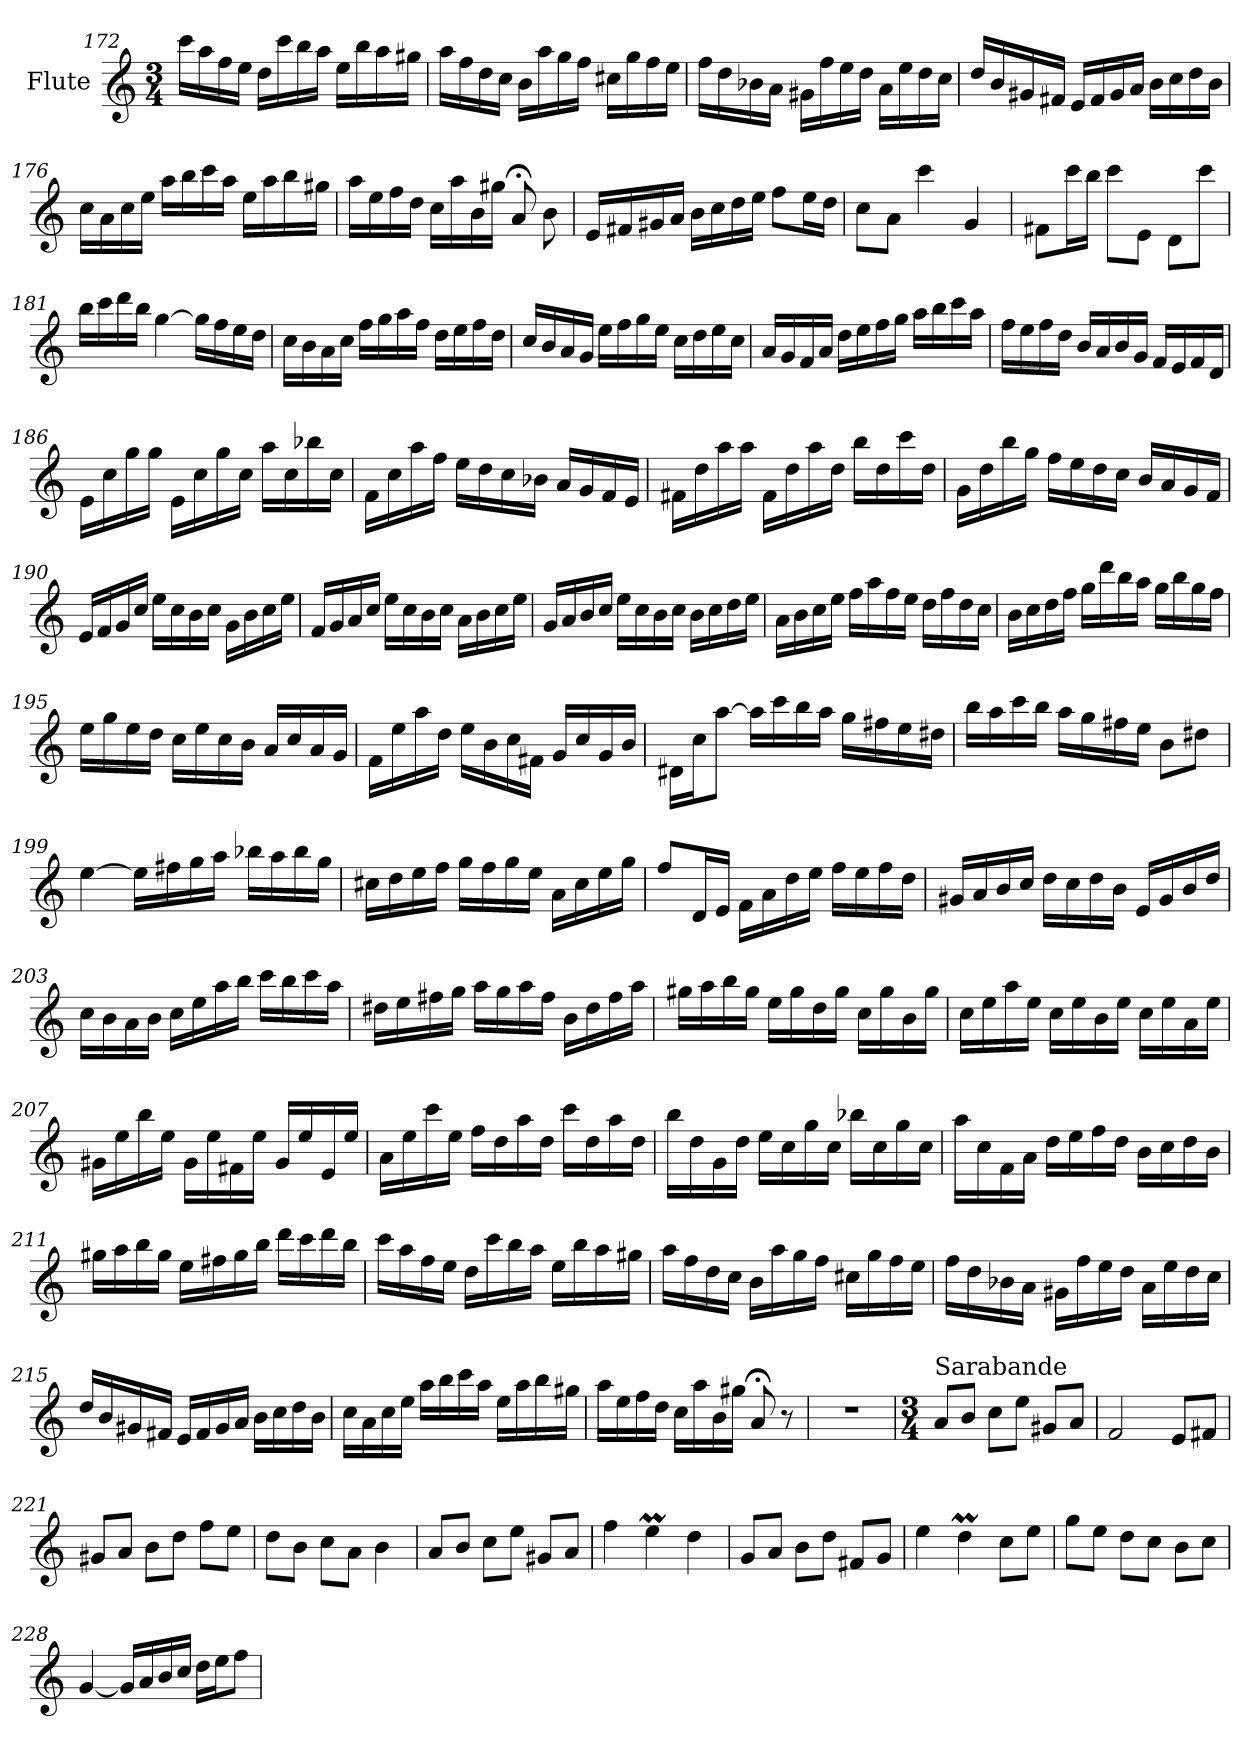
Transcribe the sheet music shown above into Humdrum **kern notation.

**kern
*part1
*staff1
*I"Flute
*I'Fl
!!LO:LB:g=z
*clefG2
*k[]
*M3/4
=172
16ccc\LL
16aa\
16ff\
16ee\JJ
16dd\LL
16ccc\
16bb\
16aa\JJ
16ee\LL
16bb\
16aa\
16gg#X\JJ
=173
16aa\LL
16ff\
16dd\
16cc\JJ
16b\LL
16aa\
16gg\
16ff\JJ
16cc#X\LL
16gg\
16ff\
16ee\JJ
=174
16ff\LL
16dd\
16b-X\
16a\JJ
16g#X\LL
16ff\
16ee\
16dd\JJ
16a\LL
16ee\
16dd\
16cc\JJ
!!LO:LB:g=z
=175
16dd/LL
16b/
16g#X/
16f#X/JJ
16e/LL
16f#/
16g#/
16a/JJ
16b\LL
16cc\
16dd\
16b\JJ
=176
16cc\LL
16a\
16cc\
16ee\JJ
16aa\LL
16bb\
16ccc\
16aa\JJ
16ee\LL
16aa\
16bb\
16gg#X\JJ
=177
16aa\LL
16ee\
16ff\
16dd\JJ
16cc\LL
16aa\
16b\
16gg#X\JJ
8a;</
8b\
!!LO:LB:g=z
=178
16e/LL
16f#X/
16g#X/
16a/JJ
16b\LL
16cc\
16dd\
16ee\JJ
8ff\L
16ee\L
16dd\JJ
=179
8cc\L
8a\J
4ccc\
4g/
=180
8f#X\L
16ccc\L
16bb\JJ
8ccc\L
8e\J
8d\L
8ccc\J
=181
16bb\LL
16ccc\
16ddd\
16bb\JJ
[4gg\
16gg\LL]
16ff\
16ee\
16dd\JJ
!!LO:LB:g=z
=182
16cc\LL
16b\
16a\
16cc\JJ
16ff\LL
16gg\
16aa\
16ff\JJ
16dd\LL
16ee\
16ff\
16dd\JJ
=183
16cc/LL
16b/
16a/
16g/JJ
16ee\LL
16ff\
16gg\
16ee\JJ
16cc\LL
16dd\
16ee\
16cc\JJ
=184
16a/LL
16g/
16f/
16a/JJ
16dd\LL
16ee\
16ff\
16gg\JJ
16aa\LL
16bb\
16ccc\
16aa\JJ
!!LO:LB:g=z
=185
16ff\LL
16ee\
16ff\
16dd\JJ
16b/LL
16a/
16b/
16g/JJ
16f/LL
16e/
16f/
16d/JJ
=186
16e\LL
16cc\
16gg\
16gg\JJ
16e\LL
16cc\
16gg\
16cc\JJ
16aa\LL
16cc\
16bb-X\
16cc\JJ
=187
16f\LL
16cc\
16aa\
16ff\JJ
16ee\LL
16dd\
16cc\
16b-X\JJ
16a/LL
16g/
16f/
16e/JJ
!!LO:LB:g=z
=188
16f#X\LL
16dd\
16aa\
16aa\JJ
16f#\LL
16dd\
16aa\
16dd\JJ
16bb\LL
16dd\
16ccc\
16dd\JJ
=189
16g\LL
16dd\
16bb\
16gg\JJ
16ff\LL
16ee\
16dd\
16cc\JJ
16b/LL
16a/
16g/
16f/JJ
=190
16e/LL
16f/
16g/
16cc/JJ
16ee\LL
16cc\
16b\
16cc\JJ
16g\LL
16b\
16cc\
16ee\JJ
!!LO:LB:g=z
=191
16f/LL
16g/
16a/
16cc/JJ
16ee\LL
16cc\
16b\
16cc\JJ
16a\LL
16b\
16cc\
16ee\JJ
=192
16g/LL
16a/
16b/
16cc/JJ
16ee\LL
16cc\
16b\
16cc\JJ
16b\LL
16cc\
16dd\
16ee\JJ
=193
16a\LL
16b\
16cc\
16ee\JJ
16ff\LL
16aa\
16ff\
16ee\JJ
16dd\LL
16ff\
16dd\
16cc\JJ
!!LO:LB:g=z
=194
16b\LL
16cc\
16dd\
16ff\JJ
16gg\LL
16ddd\
16bb\
16aa\JJ
16gg\LL
16bb\
16gg\
16ff\JJ
=195
16ee\LL
16gg\
16ee\
16dd\JJ
16cc\LL
16ee\
16cc\
16b\JJ
16a/LL
16cc/
16a/
16g/JJ
=196
16f\LL
16ee\
16aa\
16dd\JJ
16ee\LL
16b\
16cc\
16f#X\JJ
16g/LL
16cc/
16g/
16b/JJ
!!LO:LB:g=z
=197
16d#X\LL
16cc\J
[8aa\J
16aa\LL]
16ccc\
16bb\
16aa\JJ
16gg\LL
16ff#X\
16ee\
16dd#X\JJ
=198
16bb\LL
16aa\
16ccc\
16bb\JJ
16aa\LL
16gg\
16ff#X\
16ee\JJ
8b\L
8dd#X\J
=199
[4ee\
16ee\LL]
16ff#X\
16gg\
16aa\JJ
16bb-X\LL
16aa\
16bb-\
16gg\JJ
!!LO:PB:g=z
=200
16cc#X\LL
16dd\
16ee\
16ff\JJ
16gg\LL
16ff\
16gg\
16ee\JJ
16a\LL
16cc#\
16ee\
16gg\JJ
=201
8ff/L
16d/L
16e/JJ
16f\LL
16a\
16dd\
16ee\JJ
16ff\LL
16ee\
16ff\
16dd\JJ
=202
16g#X/LL
16a/
16b/
16cc/JJ
16dd\LL
16cc\
16dd\
16b\JJ
16e/LL
16g#/
16b/
16dd/JJ
!!LO:LB:g=z
=203
16cc\LL
16b\
16a\
16b\JJ
16cc\LL
16ee\
16aa\
16bb\JJ
16ccc\LL
16bb\
16ccc\
16aa\JJ
=204
16dd#X\LL
16ee\
16ff#X\
16gg\JJ
16aa\LL
16gg\
16aa\
16ff#\JJ
16b\LL
16dd#\
16ff#\
16aa\JJ
=205
16gg#X\LL
16aa\
16bb\
16gg#\JJ
16ee\LL
16gg#\
16dd\
16gg#\JJ
16cc\LL
16gg#\
16b\
16gg#\JJ
!!LO:LB:g=z
=206
16cc\LL
16ee\
16aa\
16ee\JJ
16cc\LL
16ee\
16b\
16ee\JJ
16cc\LL
16ee\
16a\
16ee\JJ
=207
16g#X\LL
16ee\
16bb\
16ee\JJ
16g#\LL
16ee\
16f#X\
16ee\JJ
16g#/LL
16ee/
16e/
16ee/JJ
=208
16a\LL
16ee\
16ccc\
16ee\JJ
16ff\LL
16dd\
16aa\
16dd\JJ
16ccc\LL
16dd\
16aa\
16dd\JJ
!!LO:LB:g=z
=209
16bb\LL
16dd\
16g\
16dd\JJ
16ee\LL
16cc\
16gg\
16cc\JJ
16bb-X\LL
16cc\
16gg\
16cc\JJ
=210
16aa\LL
16cc\
16f\
16a\JJ
16dd\LL
16ee\
16ff\
16dd\JJ
16b\LL
16cc\
16dd\
16b\JJ
=211
16gg#X\LL
16aa\
16bb\
16gg#\JJ
16ee\LL
16ff#X\
16gg#\
16bb\JJ
16ddd\LL
16ccc\
16ddd\
16bb\JJ
!!LO:LB:g=z
=212
16ccc\LL
16aa\
16ff\
16ee\JJ
16dd\LL
16ccc\
16bb\
16aa\JJ
16ee\LL
16bb\
16aa\
16gg#X\JJ
=213
16aa\LL
16ff\
16dd\
16cc\JJ
16b\LL
16aa\
16gg\
16ff\JJ
16cc#X\LL
16gg\
16ff\
16ee\JJ
=214
16ff\LL
16dd\
16b-X\
16a\JJ
16g#X\LL
16ff\
16ee\
16dd\JJ
16a\LL
16ee\
16dd\
16cc\JJ
!!LO:LB:g=z
=215
16dd/LL
16b/
16g#X/
16f#X/JJ
16e/LL
16f#/
16g#/
16a/JJ
16b\LL
16cc\
16dd\
16b\JJ
=216
16cc\LL
16a\
16cc\
16ee\JJ
16aa\LL
16bb\
16ccc\
16aa\JJ
16ee\LL
16aa\
16bb\
16gg#X\JJ
=217
16aa\LL
16ee\
16ff\
16dd\JJ
16cc\LL
16aa\
16b\
16gg#X\JJ
8a;</
8r
=218
2.r
!!LO:PB:g=z
=219
*M3/4
!LO:TX:a:t=Sarabande
8a/L
8b/J
8cc\L
8ee\J
8g#X/L
8a/J
=220
2f/
8e/L
8f#X/J
=221
8g#X/L
8a/J
8b\L
8dd\J
8ff\L
8ee\J
=222
8dd\L
8b\J
8cc\L
8a\J
4b\
=223
8a/L
8b/J
8cc\L
8ee\J
8g#X/L
8a/J
=224
4ff\
4eem\
4dd\
=225
8g/L
8a/J
8b\L
8dd\J
8f#X/L
8g/J
!!LO:LB:g=z
=226
4ee\
4ddM\
8cc\L
8ee\J
=227
8gg\L
8ee\J
8dd\L
8cc\J
8b\L
8cc\J
=228
[4g/
16g/LL]
16a/
16b/
16cc/JJ
16dd\LL
16ee\J
8ff\J
=
*-
